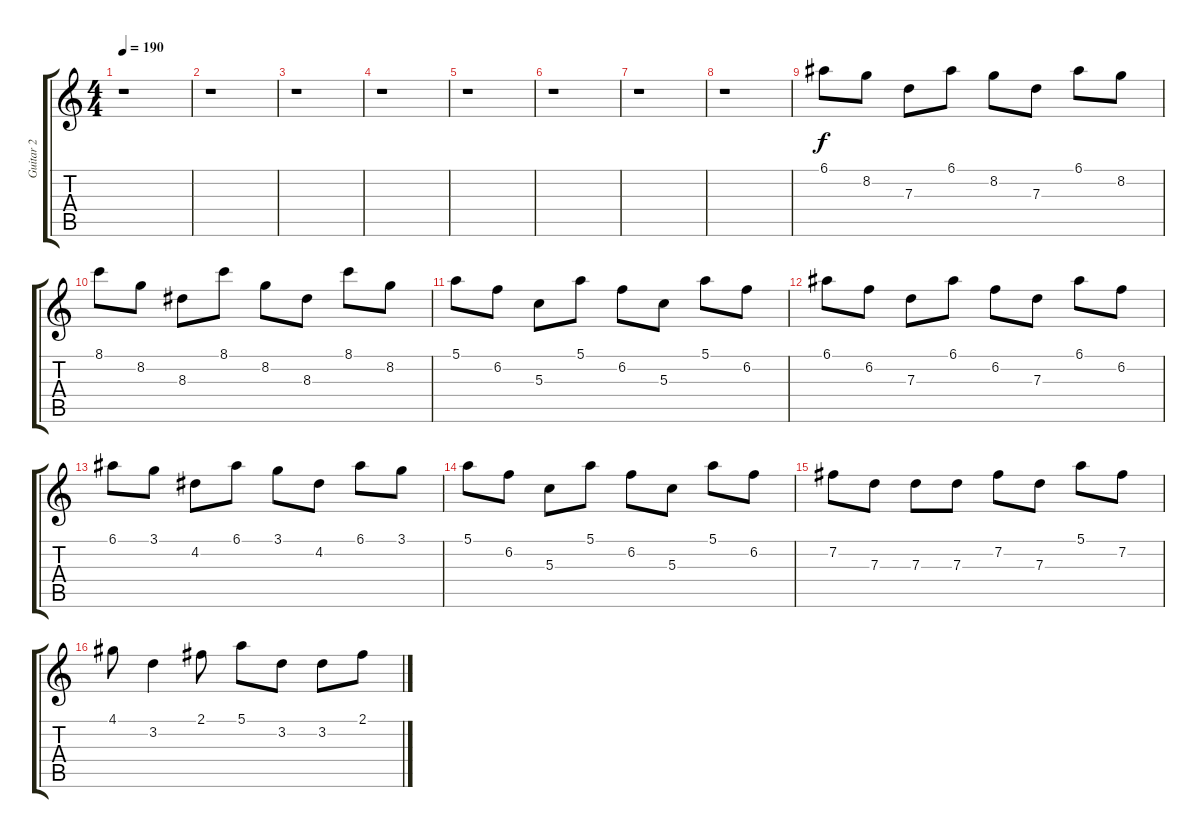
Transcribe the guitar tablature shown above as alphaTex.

\track ("Guitar 2" "Guitar 2") {instrument overdrivenguitar}
\staff {score tabs}
\tuning (E4 B3 G3 D3 A2 E2) {hide}
\ts (4 4)
\tempo 190
\clef g2
\ks c
r.1{dy f} |
r.1 |
r.1 |
r.1 |
r.1 |
r.1 |
r.1 |
r.1 |
6.1.8 8.2.8 7.3.8 6.1.8 8.2.8 7.3.8 6.1.8 8.2.8 |
8.1.8 8.2.8 8.3.8 8.1.8 8.2.8 8.3.8 8.1.8 8.2.8 |
5.1.8 6.2.8 5.3.8 5.1.8 6.2.8 5.3.8 5.1.8 6.2.8 |
6.1.8 6.2.8 7.3.8 6.1.8 6.2.8 7.3.8 6.1.8 6.2.8 |
6.1.8 3.1.8 4.2.8 6.1.8 3.1.8 4.2.8 6.1.8 3.1.8 |
5.1.8 6.2.8 5.3.8 5.1.8 6.2.8 5.3.8 5.1.8 6.2.8 |
7.2.8 7.3.8 7.3.8 7.3.8 7.2.8 7.3.8 5.1.8 7.2.8 |
4.1.8 3.2.4 2.1.8 5.1.8 3.2.8 3.2.8 2.1.8
